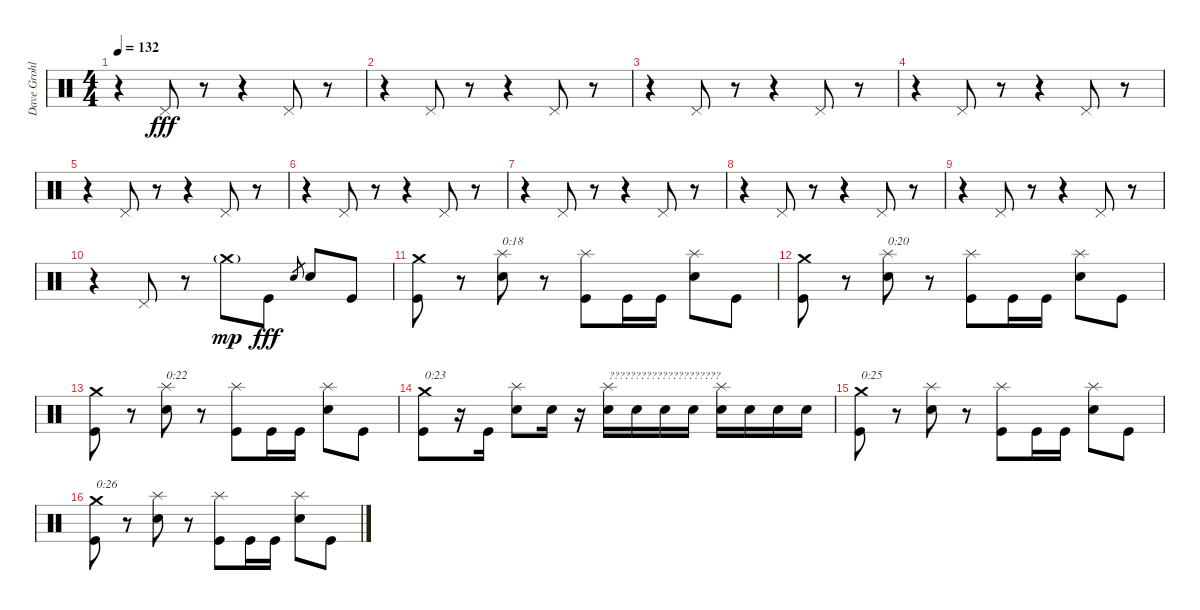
\track ("Dave Grohl - Drums" "Dave Grohl") {instrument percussion}
\staff {score}
\articulation defaults
\ts (4 4)
\tempo 132
\clef neutral
\ks c
r.4{dy fff} "Pedal Hi-Hat (hit)".8 r.8 r.4 "Pedal Hi-Hat (hit)".8 r.8 |
r.4 "Pedal Hi-Hat (hit)".8 r.8 r.4 "Pedal Hi-Hat (hit)".8 r.8 |
r.4 "Pedal Hi-Hat (hit)".8 r.8 r.4 "Pedal Hi-Hat (hit)".8 r.8 |
r.4 "Pedal Hi-Hat (hit)".8 r.8 r.4 "Pedal Hi-Hat (hit)".8 r.8 |
r.4 "Pedal Hi-Hat (hit)".8 r.8 r.4 "Pedal Hi-Hat (hit)".8 r.8 |
r.4 "Pedal Hi-Hat (hit)".8 r.8 r.4 "Pedal Hi-Hat (hit)".8 r.8 |
r.4 "Pedal Hi-Hat (hit)".8 r.8 r.4 "Pedal Hi-Hat (hit)".8 r.8 |
r.4 "Pedal Hi-Hat (hit)".8 r.8 r.4 "Pedal Hi-Hat (hit)".8 r.8 |
r.4 "Pedal Hi-Hat (hit)".8 r.8 r.4 "Pedal Hi-Hat (hit)".8 r.8 |
r.4 "Pedal Hi-Hat (hit)".8 r.8 "Crash medium (hit)"{g}.8{dy mp} "Kick (hit)".8{dy fff} "Snare (hit) 2".8{gr} "Snare (hit) 2".8 "Kick (hit)".8 |
("Crash medium (hit)" "Kick (hit)").8 r.8 ("Splash (hit)" "Snare (hit) 2").8{txt "0:18"} r.8 ("Splash (hit)" "Kick (hit)").8 "Kick (hit)".16 "Kick (hit)".16 ("Splash (hit)" "Snare (hit) 2").8 "Kick (hit)".8 |
("Crash medium (hit)" "Kick (hit)").8 r.8 ("Splash (hit)" "Snare (hit) 2").8{txt "0:20"} r.8 ("Splash (hit)" "Kick (hit)").8 "Kick (hit)".16 "Kick (hit)".16 ("Splash (hit)" "Snare (hit) 2").8 "Kick (hit)".8 |
("Crash medium (hit)" "Kick (hit)").8 r.8 ("Splash (hit)" "Snare (hit) 2").8{txt "0:22"} r.8 ("Splash (hit)" "Kick (hit)").8 "Kick (hit)".16 "Kick (hit)".16 ("Splash (hit)" "Snare (hit) 2").8 "Kick (hit)".8 |
("Crash medium (hit)" "Kick (hit)").8{txt "0:23"} r.16 "Kick (hit)".16 ("Splash (hit)" "Snare (hit) 2").8 "Snare (hit) 2".16 r.16 ("Splash (hit)" "Snare (hit) 2").16{txt "?????????????????????"} "Snare (hit) 2".16 "Snare (hit) 2".16 "Snare (hit) 2".16 ("Splash (hit)" "Snare (hit) 2").16 "Snare (hit) 2".16 "Snare (hit) 2".16 "Snare (hit) 2".16 |
("Crash medium (hit)" "Kick (hit)").8{txt "0:25"} r.8 ("Splash (hit)" "Snare (hit) 2").8 r.8 ("Splash (hit)" "Kick (hit)").8 "Kick (hit)".16 "Kick (hit)".16 ("Splash (hit)" "Snare (hit) 2").8 "Kick (hit)".8 |
("Crash medium (hit)" "Kick (hit)").8{txt "0:26"} r.8 ("Splash (hit)" "Snare (hit) 2").8 r.8 ("Splash (hit)" "Kick (hit)").8 "Kick (hit)".16 "Kick (hit)".16 ("Splash (hit)" "Snare (hit) 2").8 "Kick (hit)".8
